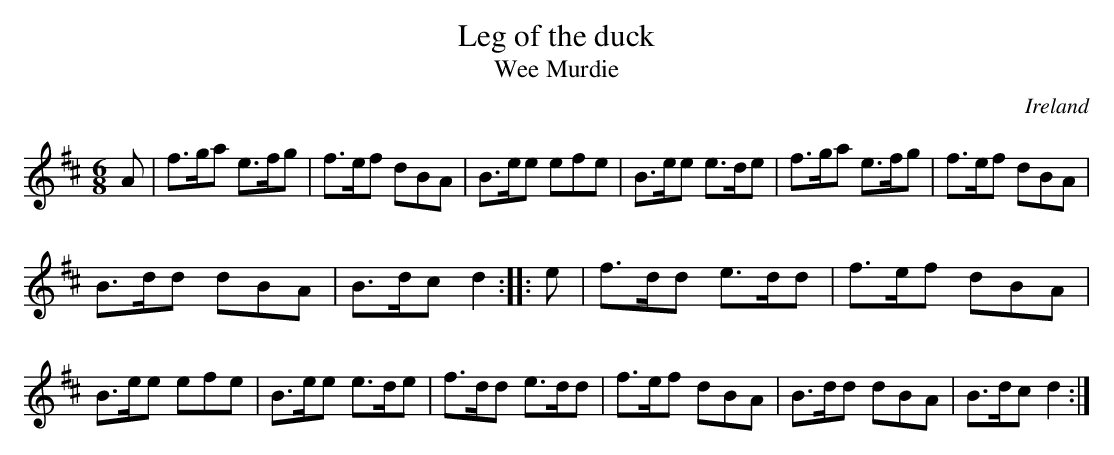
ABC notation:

X:1
T:Leg of the duck
T:Wee Murdie
O:Ireland
M:6/8
K:D
A|\
f>ga e>fg|f>ef dBA|B>ee efe|B>ee e>de|\
f>ga e>fg|f>ef dBA|
B>dd dBA|B>dc d2 ::\
e|\
f>dd e>dd|f>ef dBA|
B>ee efe|B>ee e>de|\
f>dd e>dd|f>ef dBA|B>dd dBA|B>dc d2:|
